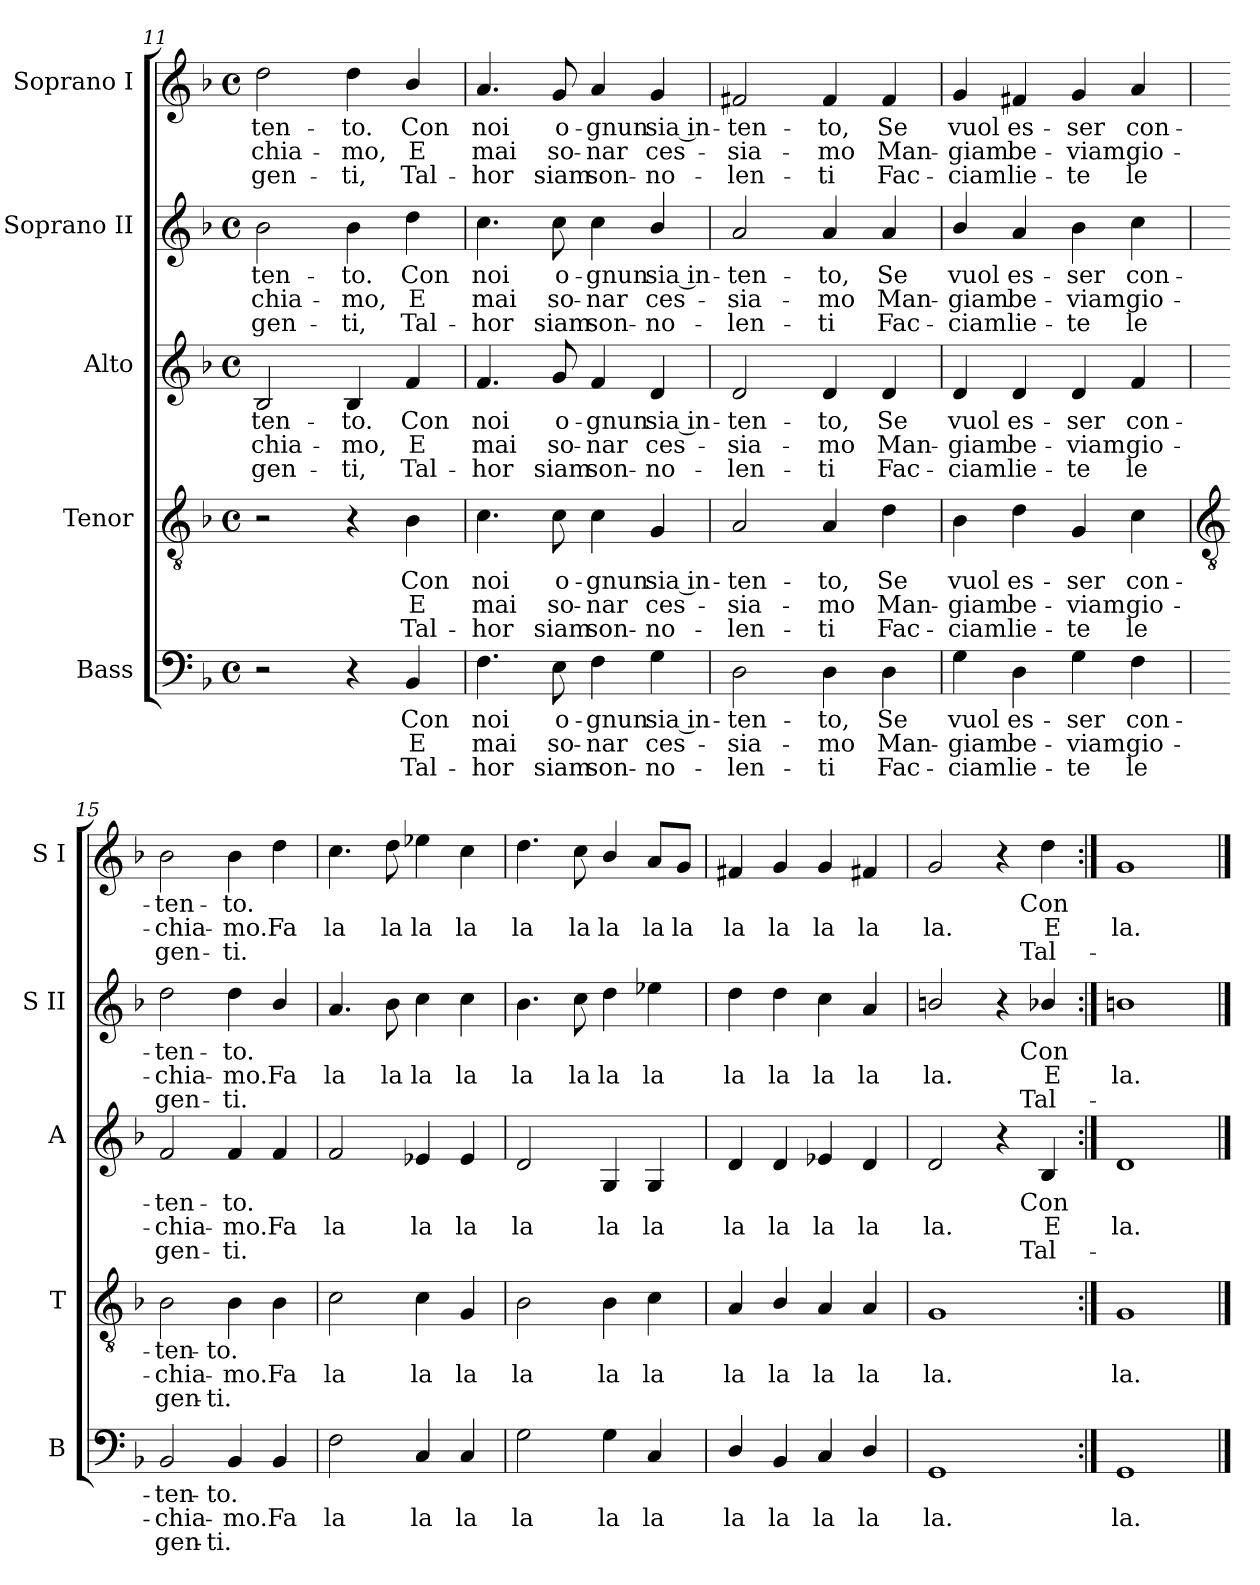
**kern	**text	**text	**text	**kern	**text	**text	**text	**kern	**text	**text	**text	**kern	**text	**text	**text	**kern	**text	**text	**text
*part5	*part5	*part5	*part5	*part4	*part4	*part4	*part4	*part3	*part3	*part3	*part3	*part2	*part2	*part2	*part2	*part1	*part1	*part1	*part1
*staff5	*staff5	*staff5	*staff5	*staff4	*staff4	*staff4	*staff4	*staff3	*staff3	*staff3	*staff3	*staff2	*staff2	*staff2	*staff2	*staff1	*staff1	*staff1	*staff1
*I"Bass	*	*	*	*I"Tenor	*	*	*	*I"Alto	*	*	*	*I"Soprano II	*	*	*	*I"Soprano I	*	*	*
*I'B	*	*	*	*I'T	*	*	*	*I'A	*	*	*	*I'S II	*	*	*	*I'S I	*	*	*
*clefF4	*	*	*	*clefGv2	*	*	*	*clefG2	*	*	*	*clefG2	*	*	*	*clefG2	*	*	*
*k[b-]	*	*	*	*k[b-]	*	*	*	*k[b-]	*	*	*	*k[b-]	*	*	*	*k[b-]	*	*	*
*F:	*	*	*	*F:	*	*	*	*F:	*	*	*	*F:	*	*	*	*F:	*	*	*
*M4/4	*	*	*	*M4/4	*	*	*	*M4/4	*	*	*	*M4/4	*	*	*	*M4/4	*	*	*
*met(c)	*	*	*	*met(c)	*	*	*	*met(c)	*	*	*	*met(c)	*	*	*	*met(c)	*	*	*
=11	=11	=11	=11	=11	=11	=11	=11	=11	=11	=11	=11	=11	=11	=11	=11	=11	=11	=11	=11
!	!	!	!	!	!	!	!	!	!LO:LY:b	!LO:LY:b	!LO:LY:b	!	!LO:LY:b	!LO:LY:b	!LO:LY:b	!	!LO:LY:b	!LO:LY:b	!LO:LY:b
2r	.	.	.	2r	.	.	.	2B-	ten-	-chia-	-gen-	2b-	ten-	-chia-	-gen-	2dd	ten-	-chia-	-gen-
!	!	!	!	!	!	!	!	!	!LO:LY:b	!LO:LY:b	!LO:LY:b	!	!LO:LY:b	!LO:LY:b	!LO:LY:b	!	!LO:LY:b	!LO:LY:b	!LO:LY:b
4r	.	.	.	4r	.	.	.	4B-	-to.	mo,	ti,	4b-	-to.	mo,	ti,	4dd	-to.	mo,	ti,
!	!LO:LY:b	!LO:LY:b	!LO:LY:b	!	!LO:LY:b	!LO:LY:b	!LO:LY:b	!	!LO:LY:b	!LO:LY:b	!LO:LY:b	!	!LO:LY:b	!LO:LY:b	!LO:LY:b	!	!LO:LY:b	!LO:LY:b	!LO:LY:b
4BB-	Con	E	Tal-	4B-	Con	E	Tal-	4f	Con	E	Tal-	4dd	Con	E	Tal-	4b-/	Con	E	Tal-
=12	=12	=12	=12	=12	=12	=12	=12	=12	=12	=12	=12	=12	=12	=12	=12	=12	=12	=12	=12
!	!LO:LY:b	!LO:LY:b	!LO:LY:b	!	!LO:LY:b	!LO:LY:b	!LO:LY:b	!	!LO:LY:b	!LO:LY:b	!LO:LY:b	!	!LO:LY:b	!LO:LY:b	!LO:LY:b	!	!LO:LY:b	!LO:LY:b	!LO:LY:b
4.F	-noi	mai	hor	4.c	-noi	mai	hor	4.f	-noi	mai	hor	4.cc	-noi	mai	hor	4.a	-noi	mai	hor
!	!LO:LY:b	!LO:LY:b	!LO:LY:b	!	!LO:LY:b	!LO:LY:b	!LO:LY:b	!	!LO:LY:b	!LO:LY:b	!LO:LY:b	!	!LO:LY:b	!LO:LY:b	!LO:LY:b	!	!LO:LY:b	!LO:LY:b	!LO:LY:b
8E	o-	-so-	-siam	8c	o-	-so-	-siam	8g	o-	-so-	-siam	8cc	o-	-so-	-siam	8g	o-	-so-	-siam
!	!LO:LY:b	!LO:LY:b	!LO:LY:b	!	!LO:LY:b	!LO:LY:b	!LO:LY:b	!	!LO:LY:b	!LO:LY:b	!LO:LY:b	!	!LO:LY:b	!LO:LY:b	!LO:LY:b	!	!LO:LY:b	!LO:LY:b	!LO:LY:b
4F	gnun	nar	son-	4c	gnun	nar	son-	4f	gnun	nar	son-	4cc	gnun	nar	son-	4a	gnun	nar	son-
!	!LO:LY:b	!LO:LY:b	!LO:LY:b	!	!LO:LY:b	!LO:LY:b	!LO:LY:b	!	!LO:LY:b	!LO:LY:b	!LO:LY:b	!	!LO:LY:b	!LO:LY:b	!LO:LY:b	!	!LO:LY:b	!LO:LY:b	!LO:LY:b
4G	-sia in-	-ces-	-no-	4G	-sia in-	-ces-	-no-	4d	-sia in-	-ces-	-no-	4b-/	-sia in-	-ces-	-no-	4g	-sia in-	-ces-	-no-
=13	=13	=13	=13	=13	=13	=13	=13	=13	=13	=13	=13	=13	=13	=13	=13	=13	=13	=13	=13
!	!LO:LY:b	!LO:LY:b	!LO:LY:b	!	!LO:LY:b	!LO:LY:b	!LO:LY:b	!	!LO:LY:b	!LO:LY:b	!LO:LY:b	!	!LO:LY:b	!LO:LY:b	!LO:LY:b	!	!LO:LY:b	!LO:LY:b	!LO:LY:b
2D	-ten-	-sia-	-len-	2A	-ten-	-sia-	-len-	2d	-ten-	-sia-	-len-	2a	-ten-	-sia-	-len-	2f#X	-ten-	-sia-	-len-
!	!LO:LY:b	!LO:LY:b	!LO:LY:b	!	!LO:LY:b	!LO:LY:b	!LO:LY:b	!	!LO:LY:b	!LO:LY:b	!LO:LY:b	!	!LO:LY:b	!LO:LY:b	!LO:LY:b	!	!LO:LY:b	!LO:LY:b	!LO:LY:b
4D	-to,	mo	ti	4A	-to,	mo	ti	4d	-to,	mo	ti	4a	-to,	mo	ti	4f#	-to,	mo	ti
!	!LO:LY:b	!LO:LY:b	!LO:LY:b	!	!LO:LY:b	!LO:LY:b	!LO:LY:b	!	!LO:LY:b	!LO:LY:b	!LO:LY:b	!	!LO:LY:b	!LO:LY:b	!LO:LY:b	!	!LO:LY:b	!LO:LY:b	!LO:LY:b
4D	Se	Man-	-Fac-	4d	Se	Man-	-Fac-	4d	Se	Man-	-Fac-	4a	Se	Man-	-Fac-	4f#	Se	Man-	-Fac-
=14	=14	=14	=14	=14	=14	=14	=14	=14	=14	=14	=14	=14	=14	=14	=14	=14	=14	=14	=14
!	!LO:LY:b	!LO:LY:b	!LO:LY:b	!	!LO:LY:b	!LO:LY:b	!LO:LY:b	!	!LO:LY:b	!LO:LY:b	!LO:LY:b	!	!LO:LY:b	!LO:LY:b	!LO:LY:b	!	!LO:LY:b	!LO:LY:b	!LO:LY:b
4G	-vuol	giam	ciam	4B-	-vuol	giam	ciam	4d	-vuol	giam	ciam	4b-/	-vuol	giam	ciam	4g	-vuol	giam	ciam
!	!LO:LY:b	!LO:LY:b	!LO:LY:b	!	!LO:LY:b	!LO:LY:b	!LO:LY:b	!	!LO:LY:b	!LO:LY:b	!LO:LY:b	!	!LO:LY:b	!LO:LY:b	!LO:LY:b	!	!LO:LY:b	!LO:LY:b	!LO:LY:b
4D	es-	-be-	-lie-	4d	es-	-be-	-lie-	4d	es-	-be-	-lie-	4a	es-	-be-	-lie-	4f#X	es-	-be-	-lie-
!	!LO:LY:b	!LO:LY:b	!LO:LY:b	!	!LO:LY:b	!LO:LY:b	!LO:LY:b	!	!LO:LY:b	!LO:LY:b	!LO:LY:b	!	!LO:LY:b	!LO:LY:b	!LO:LY:b	!	!LO:LY:b	!LO:LY:b	!LO:LY:b
4G	-ser	viam	te	4G	-ser	viam	te	4d	-ser	viam	te	4b-	-ser	viam	te	4g	-ser	viam	te
!	!LO:LY:b	!LO:LY:b	!LO:LY:b	!	!LO:LY:b	!LO:LY:b	!LO:LY:b	!	!LO:LY:b	!LO:LY:b	!LO:LY:b	!	!LO:LY:b	!LO:LY:b	!LO:LY:b	!	!LO:LY:b	!LO:LY:b	!LO:LY:b
4F	con-	-gio-	-le	4c	con-	-gio-	-le	4f	con-	-gio-	-le	4cc	con-	-gio-	-le	4a	con-	-gio-	-le
!!LO:LB:g=z
=15	=15	=15	=15	=15	=15	=15	=15	=15	=15	=15	=15	=15	=15	=15	=15	=15	=15	=15	=15
*	*	*	*	*clefGv2	*	*	*	*	*	*	*	*	*	*	*	*	*	*	*
!	!LO:LY:b	!LO:LY:b	!LO:LY:b	!	!LO:LY:b	!LO:LY:b	!LO:LY:b	!	!LO:LY:b	!LO:LY:b	!LO:LY:b	!	!LO:LY:b	!LO:LY:b	!LO:LY:b	!	!LO:LY:b	!LO:LY:b	!LO:LY:b
2BB-	ten-	-chia-	-gen-	2B-	ten-	-chia-	-gen-	2f	ten-	-chia-	-gen-	2dd	ten-	-chia-	-gen-	2b-	ten-	-chia-	-gen-
!	!LO:LY:b	!LO:LY:b	!LO:LY:b	!	!LO:LY:b	!LO:LY:b	!LO:LY:b	!	!LO:LY:b	!LO:LY:b	!LO:LY:b	!	!LO:LY:b	!LO:LY:b	!LO:LY:b	!	!LO:LY:b	!LO:LY:b	!LO:LY:b
4BB-	-to.	mo.	ti.	4B-	-to.	mo.	ti.	4f	-to.	mo.	ti.	4dd	-to.	mo.	ti.	4b-	-to.	mo.	ti.
!	!	!LO:LY:b	!	!	!	!LO:LY:b	!	!	!	!LO:LY:b	!	!	!	!LO:LY:b	!	!	!	!LO:LY:b	!
4BB-	.	Fa	.	4B-	.	Fa	.	4f	.	Fa	.	4b-/	.	Fa	.	4dd	.	Fa	.
=16	=16	=16	=16	=16	=16	=16	=16	=16	=16	=16	=16	=16	=16	=16	=16	=16	=16	=16	=16
!	!	!LO:LY:b	!	!	!	!LO:LY:b	!	!	!	!LO:LY:b	!	!	!	!LO:LY:b	!	!	!	!LO:LY:b	!
2F	.	la	.	2c	.	la	.	2f	.	la	.	4.a	.	la	.	4.cc	.	la	.
!	!	!	!	!	!	!	!	!	!	!	!	!	!	!LO:LY:b	!	!	!	!LO:LY:b	!
.	.	.	.	.	.	.	.	.	.	.	.	8b-	.	la	.	8dd	.	la	.
!	!	!LO:LY:b	!	!	!	!LO:LY:b	!	!	!	!LO:LY:b	!	!	!	!LO:LY:b	!	!	!	!LO:LY:b	!
4C	.	la	.	4c	.	la	.	4e-X	.	la	.	4cc	.	la	.	4ee-X	.	la	.
!	!	!LO:LY:b	!	!	!	!LO:LY:b	!	!	!	!LO:LY:b	!	!	!	!LO:LY:b	!	!	!	!LO:LY:b	!
4C	.	la	.	4G	.	la	.	4e-	.	la	.	4cc	.	la	.	4cc	.	la	.
=17	=17	=17	=17	=17	=17	=17	=17	=17	=17	=17	=17	=17	=17	=17	=17	=17	=17	=17	=17
!	!	!LO:LY:b	!	!	!	!LO:LY:b	!	!	!	!LO:LY:b	!	!	!	!LO:LY:b	!	!	!	!LO:LY:b	!
2G	.	la	.	2B-	.	la	.	2d	.	la	.	4.b-	.	la	.	4.dd	.	la	.
!	!	!	!	!	!	!	!	!	!	!	!	!	!	!LO:LY:b	!	!	!	!LO:LY:b	!
.	.	.	.	.	.	.	.	.	.	.	.	8cc	.	la	.	8cc	.	la	.
!	!	!LO:LY:b	!	!	!	!LO:LY:b	!	!	!	!LO:LY:b	!	!	!	!LO:LY:b	!	!	!	!LO:LY:b	!
4G	.	la	.	4B-	.	la	.	4G	.	la	.	4dd	.	la	.	4b-/	.	la	.
!	!	!LO:LY:b	!	!	!	!LO:LY:b	!	!	!	!LO:LY:b	!	!	!	!LO:LY:b	!	!	!	!LO:LY:b	!
4C	.	la	.	4c	.	la	.	4G	.	la	.	4ee-X	.	la	.	8a/L	.	la	.
!	!	!	!	!	!	!	!	!	!	!	!	!	!	!	!	!	!	!LO:LY:b	!
.	.	.	.	.	.	.	.	.	.	.	.	.	.	.	.	8g/J	.	la	.
=18	=18	=18	=18	=18	=18	=18	=18	=18	=18	=18	=18	=18	=18	=18	=18	=18	=18	=18	=18
!	!	!LO:LY:b	!	!	!	!LO:LY:b	!	!	!	!LO:LY:b	!	!	!	!LO:LY:b	!	!	!	!LO:LY:b	!
4D/	.	la	.	4A	.	la	.	4d	.	la	.	4dd	.	la	.	4f#X	.	la	.
!	!	!LO:LY:b	!	!	!	!LO:LY:b	!	!	!	!LO:LY:b	!	!	!	!LO:LY:b	!	!	!	!LO:LY:b	!
4BB-	.	la	.	4B-/	.	la	.	4d	.	la	.	4dd	.	la	.	4g	.	la	.
!	!	!LO:LY:b	!	!	!	!LO:LY:b	!	!	!	!LO:LY:b	!	!	!	!LO:LY:b	!	!	!	!LO:LY:b	!
4C	.	la	.	4A	.	la	.	4e-X	.	la	.	4cc	.	la	.	4g	.	la	.
!	!	!LO:LY:b	!	!	!	!LO:LY:b	!	!	!	!LO:LY:b	!	!	!	!LO:LY:b	!	!	!	!LO:LY:b	!
4D/	.	la	.	4A	.	la	.	4d	.	la	.	4a	.	la	.	4f#X	.	la	.
=19	=19	=19	=19	=19	=19	=19	=19	=19	=19	=19	=19	=19	=19	=19	=19	=19	=19	=19	=19
!	!	!LO:LY:b	!	!	!	!LO:LY:b	!	!	!	!LO:LY:b	!	!	!	!LO:LY:b	!	!	!	!LO:LY:b	!
1GG	.	la.	.	1G	.	la.	.	2d	.	la.	.	2bn/	.	la.	.	2g	.	la.	.
.	.	.	.	.	.	.	.	4r	.	.	.	4r	.	.	.	4r	.	.	.
!	!	!	!	!	!	!	!	!	!LO:LY:b	!LO:LY:b	!LO:LY:b	!	!LO:LY:b	!LO:LY:b	!LO:LY:b	!	!LO:LY:b	!LO:LY:b	!LO:LY:b
.	.	.	.	.	.	.	.	4B-	Con	E	Tal-	4b-X/	Con	E	Tal-	4dd	Con	E	Tal-
=20:|!	=20:|!	=20:|!	=20:|!	=20:|!	=20:|!	=20:|!	=20:|!	=20:|!	=20:|!	=20:|!	=20:|!	=20:|!	=20:|!	=20:|!	=20:|!	=20:|!	=20:|!	=20:|!	=20:|!
!	!	!LO:LY:b	!	!	!	!LO:LY:b	!	!	!	!LO:LY:b	!	!	!	!LO:LY:b	!	!	!	!LO:LY:b	!
1GG	.	la.	.	1G	.	la.	.	1d	.	la.	.	1bn	.	la.	.	1g	.	la.	.
==	==	==	==	==	==	==	==	==	==	==	==	==	==	==	==	==	==	==	==
*-	*-	*-	*-	*-	*-	*-	*-	*-	*-	*-	*-	*-	*-	*-	*-	*-	*-	*-	*-
